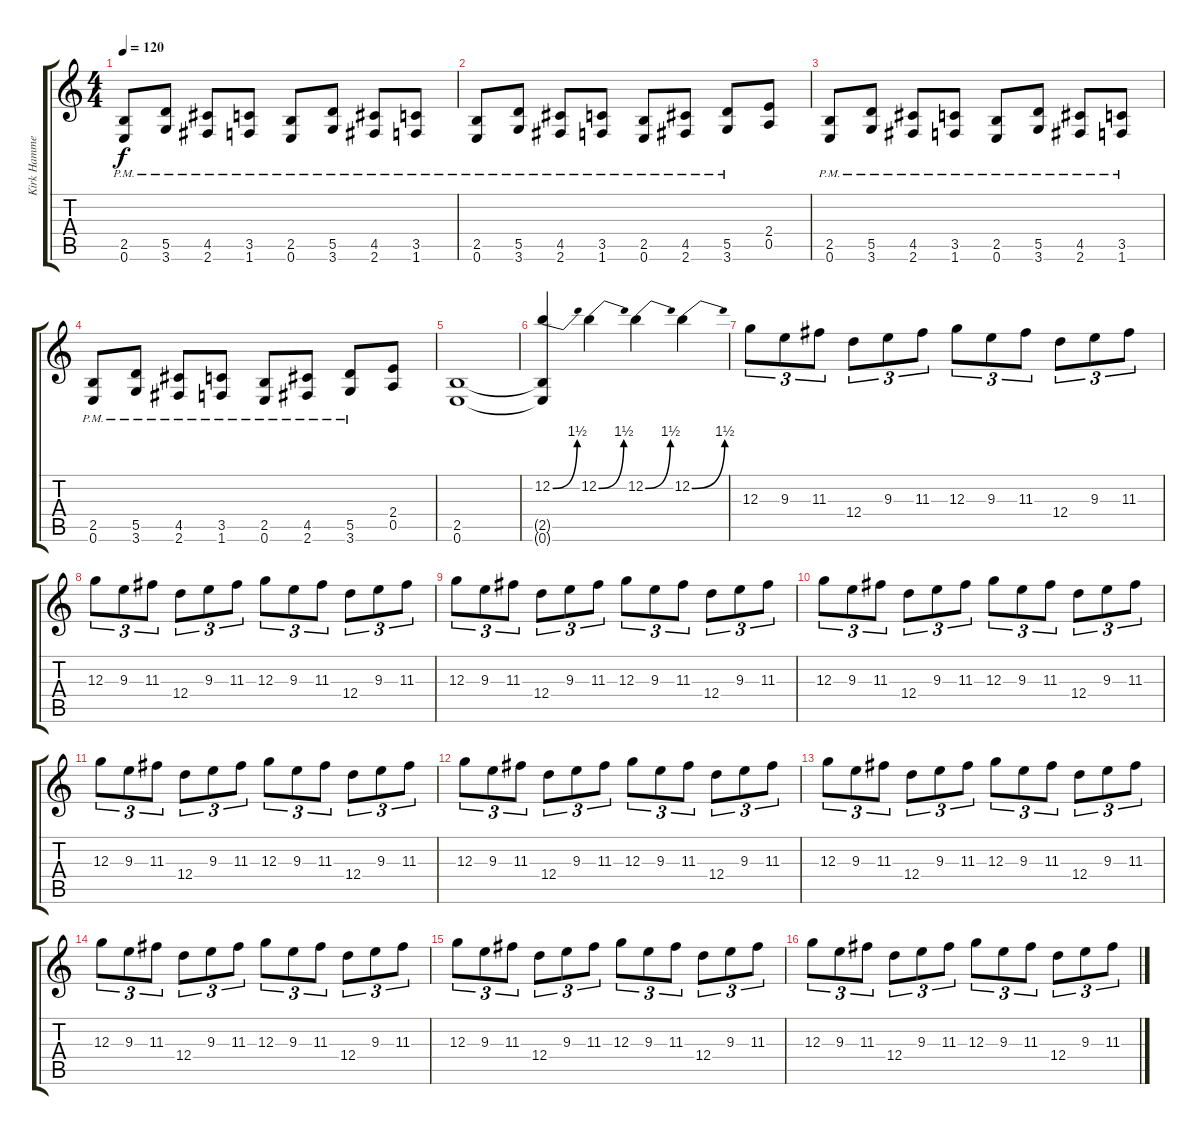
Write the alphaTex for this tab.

\track ("Kirk Hammett" "Kirk Hamme") {instrument distortionguitar}
\staff {score tabs}
\tuning (E4 B3 G3 D3 A2 E2) {hide}
\ts (4 4)
\tempo 120
\clef g2
\ks c
(2.5{pm} 0.6{pm}).8{dy f} (5.5{pm} 3.6{pm}).8 (4.5{pm} 2.6{pm}).8 (3.5{pm} 1.6{pm}).8 (2.5{pm} 0.6{pm}).8 (5.5{pm} 3.6{pm}).8 (4.5{pm} 2.6{pm}).8 (3.5{pm} 1.6{pm}).8 |
(2.5{pm} 0.6{pm}).8 (5.5{pm} 3.6{pm}).8 (4.5{pm} 2.6{pm}).8 (3.5{pm} 1.6{pm}).8 (2.5{pm} 0.6{pm}).8 (4.5{pm} 2.6{pm}).8 (5.5{pm} 3.6{pm}).8 (2.4 0.5).8 |
(2.5{pm} 0.6{pm}).8 (5.5{pm} 3.6{pm}).8 (4.5{pm} 2.6{pm}).8 (3.5{pm} 1.6{pm}).8 (2.5{pm} 0.6{pm}).8 (5.5{pm} 3.6{pm}).8 (4.5{pm} 2.6{pm}).8 (3.5{pm} 1.6{pm}).8 |
(2.5{pm} 0.6{pm}).8 (5.5{pm} 3.6{pm}).8 (4.5{pm} 2.6{pm}).8 (3.5{pm} 1.6{pm}).8 (2.5{pm} 0.6{pm}).8 (4.5{pm} 2.6{pm}).8 (5.5{pm} 3.6{pm}).8 (2.4 0.5).8 |
(2.5 0.6).1 |
(12.2{be (bend 0 0 60 6)} 2.5{t} 0.6{t}).4 12.2{be (bend 0 0 60 6)}.4 12.2{be (bend 0 0 60 6)}.4 12.2{be (bend 0 0 60 6)}.4 |
12.3.8{tu (3 2)} 9.3.8{tu (3 2)} 11.3.8{tu (3 2)} 12.4.8{tu (3 2)} 9.3.8{tu (3 2)} 11.3.8{tu (3 2)} 12.3.8{tu (3 2)} 9.3.8{tu (3 2)} 11.3.8{tu (3 2)} 12.4.8{tu (3 2)} 9.3.8{tu (3 2)} 11.3.8{tu (3 2)} |
12.3.8{tu (3 2)} 9.3.8{tu (3 2)} 11.3.8{tu (3 2)} 12.4.8{tu (3 2)} 9.3.8{tu (3 2)} 11.3.8{tu (3 2)} 12.3.8{tu (3 2)} 9.3.8{tu (3 2)} 11.3.8{tu (3 2)} 12.4.8{tu (3 2)} 9.3.8{tu (3 2)} 11.3.8{tu (3 2)} |
12.3.8{tu (3 2)} 9.3.8{tu (3 2)} 11.3.8{tu (3 2)} 12.4.8{tu (3 2)} 9.3.8{tu (3 2)} 11.3.8{tu (3 2)} 12.3.8{tu (3 2)} 9.3.8{tu (3 2)} 11.3.8{tu (3 2)} 12.4.8{tu (3 2)} 9.3.8{tu (3 2)} 11.3.8{tu (3 2)} |
12.3.8{tu (3 2)} 9.3.8{tu (3 2)} 11.3.8{tu (3 2)} 12.4.8{tu (3 2)} 9.3.8{tu (3 2)} 11.3.8{tu (3 2)} 12.3.8{tu (3 2)} 9.3.8{tu (3 2)} 11.3.8{tu (3 2)} 12.4.8{tu (3 2)} 9.3.8{tu (3 2)} 11.3.8{tu (3 2)} |
12.3.8{tu (3 2)} 9.3.8{tu (3 2)} 11.3.8{tu (3 2)} 12.4.8{tu (3 2)} 9.3.8{tu (3 2)} 11.3.8{tu (3 2)} 12.3.8{tu (3 2)} 9.3.8{tu (3 2)} 11.3.8{tu (3 2)} 12.4.8{tu (3 2)} 9.3.8{tu (3 2)} 11.3.8{tu (3 2)} |
12.3.8{tu (3 2)} 9.3.8{tu (3 2)} 11.3.8{tu (3 2)} 12.4.8{tu (3 2)} 9.3.8{tu (3 2)} 11.3.8{tu (3 2)} 12.3.8{tu (3 2)} 9.3.8{tu (3 2)} 11.3.8{tu (3 2)} 12.4.8{tu (3 2)} 9.3.8{tu (3 2)} 11.3.8{tu (3 2)} |
12.3.8{tu (3 2)} 9.3.8{tu (3 2)} 11.3.8{tu (3 2)} 12.4.8{tu (3 2)} 9.3.8{tu (3 2)} 11.3.8{tu (3 2)} 12.3.8{tu (3 2)} 9.3.8{tu (3 2)} 11.3.8{tu (3 2)} 12.4.8{tu (3 2)} 9.3.8{tu (3 2)} 11.3.8{tu (3 2)} |
12.3.8{tu (3 2)} 9.3.8{tu (3 2)} 11.3.8{tu (3 2)} 12.4.8{tu (3 2)} 9.3.8{tu (3 2)} 11.3.8{tu (3 2)} 12.3.8{tu (3 2)} 9.3.8{tu (3 2)} 11.3.8{tu (3 2)} 12.4.8{tu (3 2)} 9.3.8{tu (3 2)} 11.3.8{tu (3 2)} |
12.3.8{tu (3 2)} 9.3.8{tu (3 2)} 11.3.8{tu (3 2)} 12.4.8{tu (3 2)} 9.3.8{tu (3 2)} 11.3.8{tu (3 2)} 12.3.8{tu (3 2)} 9.3.8{tu (3 2)} 11.3.8{tu (3 2)} 12.4.8{tu (3 2)} 9.3.8{tu (3 2)} 11.3.8{tu (3 2)} |
12.3.8{tu (3 2)} 9.3.8{tu (3 2)} 11.3.8{tu (3 2)} 12.4.8{tu (3 2)} 9.3.8{tu (3 2)} 11.3.8{tu (3 2)} 12.3.8{tu (3 2)} 9.3.8{tu (3 2)} 11.3.8{tu (3 2)} 12.4.8{tu (3 2)} 9.3.8{tu (3 2)} 11.3.8{tu (3 2)}
